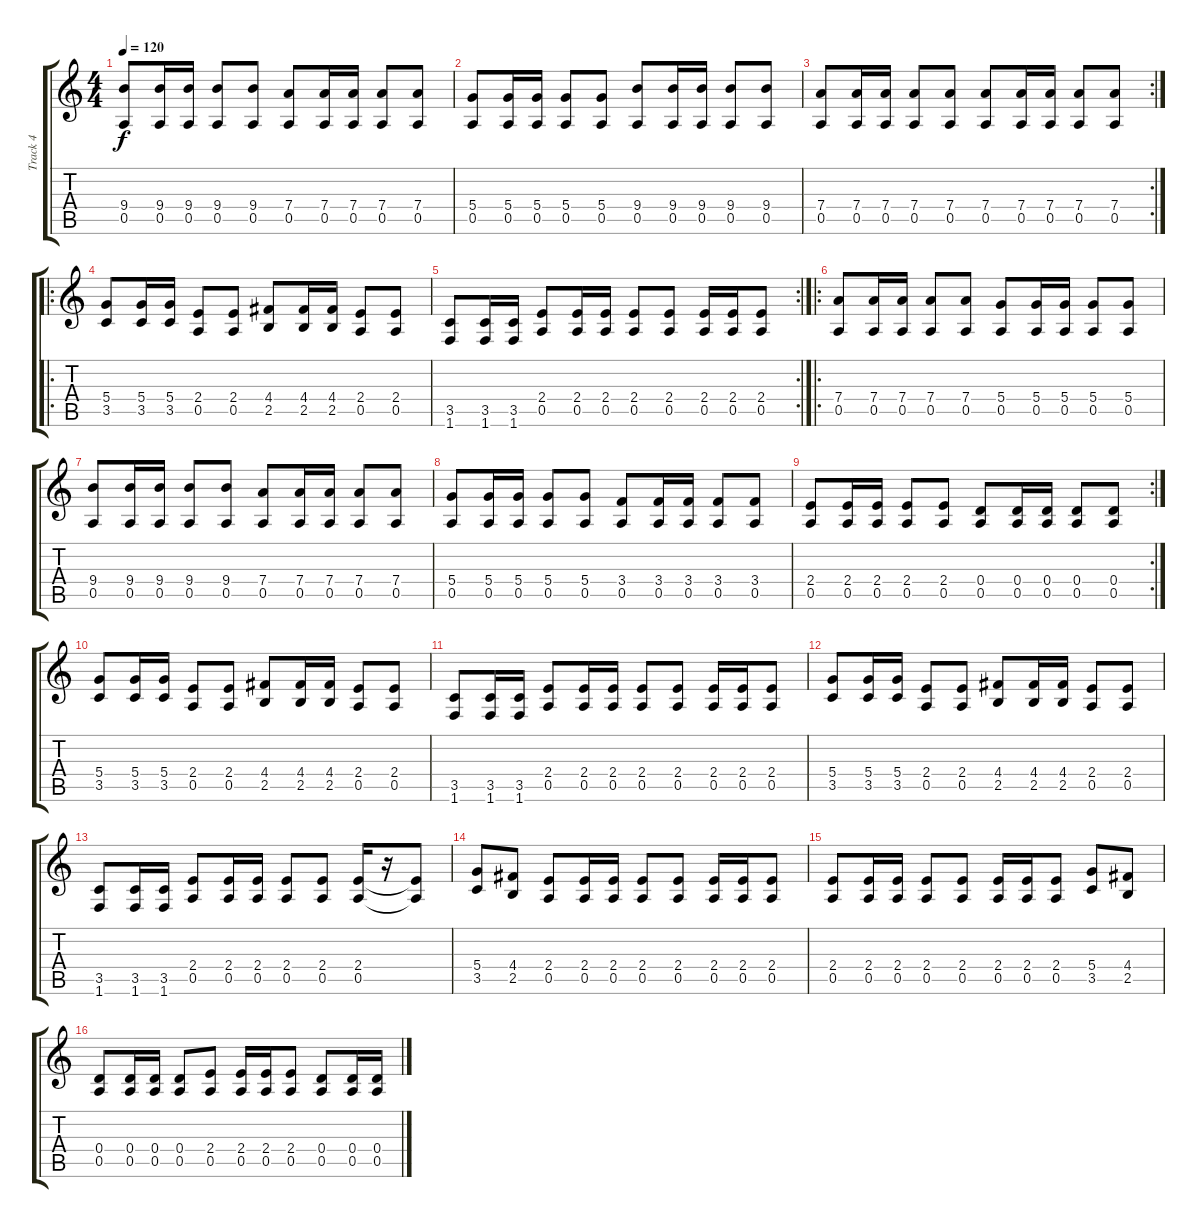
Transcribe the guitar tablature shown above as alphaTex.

\track ("Track 4" "Track 4") {instrument distortionguitar}
\staff {score tabs}
\tuning (E4 B3 G3 D3 A2 E2) {hide}
\ts (4 4)
\tempo 120
\clef g2
\ks c
(9.4 0.5).8{dy f} (9.4 0.5).16 (9.4 0.5).16 (9.4 0.5).8 (9.4 0.5).8 (7.4 0.5).8 (7.4 0.5).16 (7.4 0.5).16 (7.4 0.5).8 (7.4 0.5).8 |
(5.4 0.5).8 (5.4 0.5).16 (5.4 0.5).16 (5.4 0.5).8 (5.4 0.5).8 (9.4 0.5).8 (9.4 0.5).16 (9.4 0.5).16 (9.4 0.5).8 (9.4 0.5).8 |
\rc 2
(7.4 0.5).8 (7.4 0.5).16 (7.4 0.5).16 (7.4 0.5).8 (7.4 0.5).8 (7.4 0.5).8 (7.4 0.5).16 (7.4 0.5).16 (7.4 0.5).8 (7.4 0.5).8 |
\ro
(5.4 3.5).8 (5.4 3.5).16 (5.4 3.5).16 (2.4 0.5).8 (2.4 0.5).8 (4.4 2.5).8 (4.4 2.5).16 (4.4 2.5).16 (2.4 0.5).8 (2.4 0.5).8 |
\rc 2
(3.5 1.6).8 (3.5 1.6).16 (3.5 1.6).16 (2.4 0.5).8 (2.4 0.5).16 (2.4 0.5).16 (2.4 0.5).8 (2.4 0.5).8 (2.4 0.5).16 (2.4 0.5).16 (2.4 0.5).8 |
\ro
(7.4 0.5).8 (7.4 0.5).16 (7.4 0.5).16 (7.4 0.5).8 (7.4 0.5).8 (5.4 0.5).8 (5.4 0.5).16 (5.4 0.5).16 (5.4 0.5).8 (5.4 0.5).8 |
(9.4 0.5).8 (9.4 0.5).16 (9.4 0.5).16 (9.4 0.5).8 (9.4 0.5).8 (7.4 0.5).8 (7.4 0.5).16 (7.4 0.5).16 (7.4 0.5).8 (7.4 0.5).8 |
(5.4 0.5).8 (5.4 0.5).16 (5.4 0.5).16 (5.4 0.5).8 (5.4 0.5).8 (3.4 0.5).8 (3.4 0.5).16 (3.4 0.5).16 (3.4 0.5).8 (3.4 0.5).8 |
\rc 2
(2.4 0.5).8 (2.4 0.5).16 (2.4 0.5).16 (2.4 0.5).8 (2.4 0.5).8 (0.4 0.5).8 (0.4 0.5).16 (0.4 0.5).16 (0.4 0.5).8 (0.4 0.5).8 |
(5.4 3.5).8 (5.4 3.5).16 (5.4 3.5).16 (2.4 0.5).8 (2.4 0.5).8 (4.4 2.5).8 (4.4 2.5).16 (4.4 2.5).16 (2.4 0.5).8 (2.4 0.5).8 |
(3.5 1.6).8 (3.5 1.6).16 (3.5 1.6).16 (2.4 0.5).8 (2.4 0.5).16 (2.4 0.5).16 (2.4 0.5).8 (2.4 0.5).8 (2.4 0.5).16 (2.4 0.5).16 (2.4 0.5).8 |
(5.4 3.5).8 (5.4 3.5).16 (5.4 3.5).16 (2.4 0.5).8 (2.4 0.5).8 (4.4 2.5).8 (4.4 2.5).16 (4.4 2.5).16 (2.4 0.5).8 (2.4 0.5).8 |
(3.5 1.6).8 (3.5 1.6).16 (3.5 1.6).16 (2.4 0.5).8 (2.4 0.5).16 (2.4 0.5).16 (2.4 0.5).8 (2.4 0.5).8 (2.4 0.5).16 r.16 (2.4{t} 0.5{t}).8 |
(5.4 3.5).8 (4.4 2.5).8 (2.4 0.5).8 (2.4 0.5).16 (2.4 0.5).16 (2.4 0.5).8 (2.4 0.5).8 (2.4 0.5).16 (2.4 0.5).16 (2.4 0.5).8 |
(2.4 0.5).8 (2.4 0.5).16 (2.4 0.5).16 (2.4 0.5).8 (2.4 0.5).8 (2.4 0.5).16 (2.4 0.5).16 (2.4 0.5).8 (5.4 3.5).8 (4.4 2.5).8 |
(0.4 0.5).8 (0.4 0.5).16 (0.4 0.5).16 (0.4 0.5).8 (2.4 0.5).8 (2.4 0.5).16 (2.4 0.5).16 (2.4 0.5).8 (0.4 0.5).8 (0.4 0.5).16 (0.4 0.5).16
